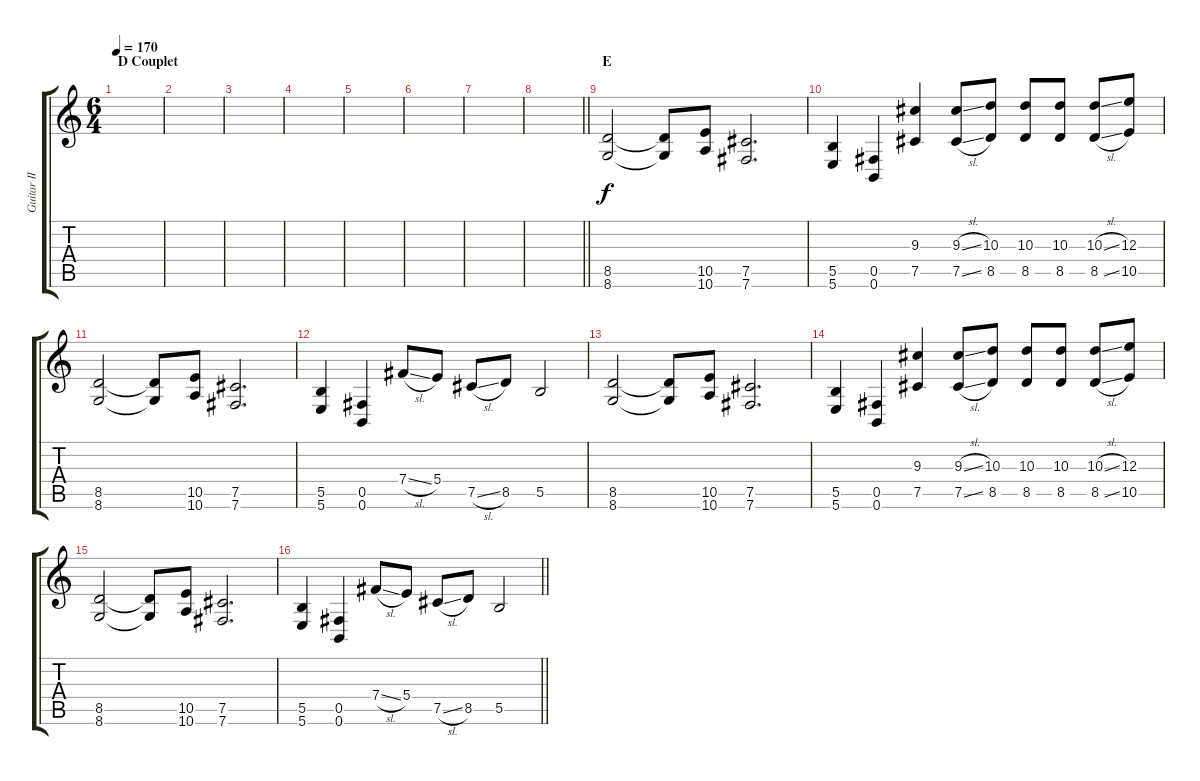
\track ("Guitar II" "Guitar II") {instrument distortionguitar}
\staff {score tabs}
\tuning (Db4 Ab3 E3 B2 Gb2 B1) {hide}
\ts (6 4)
\section ("" "D Couplet")
\tempo 170
\clef g2
\ks c
|
|
|
|
|
|
|
\barLineRight lightlight
|
\section ("" "E")
(8.5 8.6).2{volume 13} (8.5{t} 8.6{t}).8 (10.5 10.6).8 (7.5 7.6).2{d} |
(5.5 5.6).4 (0.5 0.6).4 (9.3 7.5).4 (9.3{sl} 7.5{sl}).8 (10.3 8.5).8 (10.3 8.5).8 (10.3 8.5).8 (10.3{sl} 8.5{sl}).8 (12.3 10.5).8 |
(8.5 8.6).2 (8.5{t} 8.6{t}).8 (10.5 10.6).8 (7.5 7.6).2{d} |
(5.5 5.6).4 (0.5 0.6).4 7.4{sl}.8 5.4.8 7.5{sl}.8 8.5.8 5.5.2 |
(8.5 8.6).2{volume 13} (8.5{t} 8.6{t}).8 (10.5 10.6).8 (7.5 7.6).2{d} |
(5.5 5.6).4 (0.5 0.6).4 (9.3 7.5).4 (9.3{sl} 7.5{sl}).8 (10.3 8.5).8 (10.3 8.5).8 (10.3 8.5).8 (10.3{sl} 8.5{sl}).8 (12.3 10.5).8 |
(8.5 8.6).2 (8.5{t} 8.6{t}).8 (10.5 10.6).8 (7.5 7.6).2{d} |
\barLineRight lightlight
(5.5 5.6).4 (0.5 0.6).4 7.4{sl}.8 5.4.8 7.5{sl}.8 8.5.8 5.5.2
